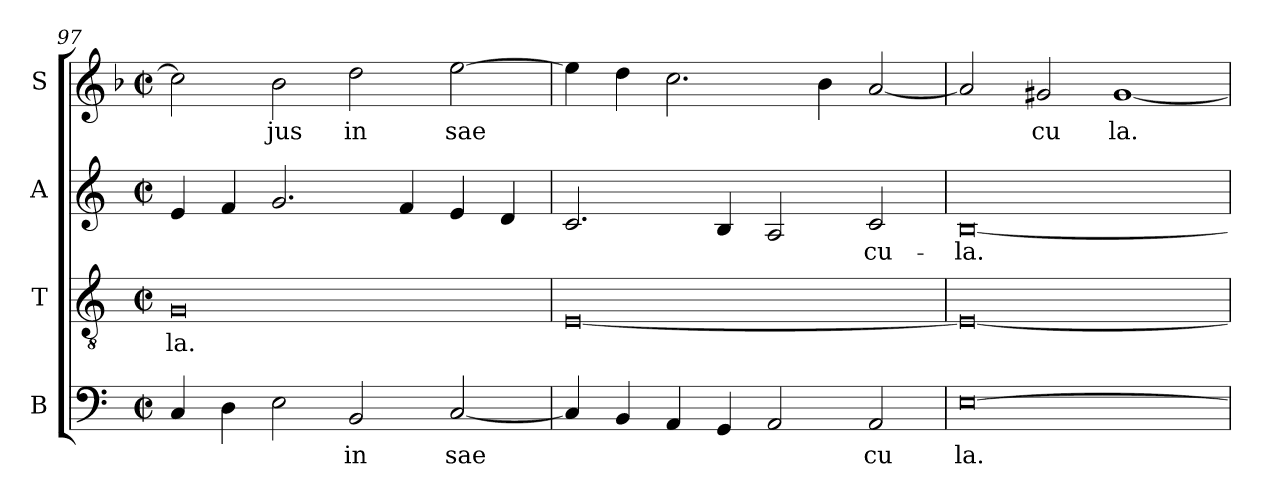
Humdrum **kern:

**kern	**text	**kern	**text	**kern	**text	**kern	**text
*part4	*part4	*part3	*part3	*part2	*part2	*part1	*part1
*staff4	*staff4	*staff3	*staff3	*staff2	*staff2	*staff1	*staff1
*I"B	*	*I"T	*	*I"A	*	*I"S	*
*I'B	*	*I'T	*	*I'A	*	*I'S	*
*clefF4	*	*clefGv2	*	*clefG2	*	*clefG2	*
*k[]	*	*k[]	*	*k[]	*	*k[b-]	*
*C:	*	*C:	*	*C:	*	*F:	*
*M2/2	*	*M2/2	*	*M2/2	*	*M2/2	*
*met(c|)	*	*met(c|)	*	*met(c|)	*	*met(c|)	*
=97	=97	=97	=97	=97	=97	=97	=97
!	!LO:LY:b:cj	!	!LO:LY:b:cj	!	!LO:LY:b:cj	!	!LO:LY:b:cj
4C/	.	0G	la.	4e/	--	2cc\]	.
!	!LO:LY:b:cj	!	!	!	!LO:LY:b:cj	!	!
4D\	.	.	.	4f/	--	.	.
!	!LO:LY:b:cj	!	!	!	!LO:LY:b:cj	!	!LO:LY:b:cj
2E\	.	.	.	2.g/	--	2b-\	jus
!	!LO:LY:b:cj	!	!	!	!	!	!LO:LY:b:cj
2BB/	in	.	.	.	.	2dd\	in
!	!	!	!	!	!LO:LY:b:cj	!	!
.	.	.	.	4f/	--	.	.
!	!LO:LY:b:cj	!	!	!	!LO:LY:b:cj	!	!LO:LY:b:cj
[<2C/	sae	.	.	4e/	--	[>2ee\	sae
!	!	!	!	!	!LO:LY:b:cj	!	!
.	.	.	.	4d/	--	.	.
=98	=98	=98	=98	=98	=98	=98	=98
!	!LO:LY:b:cj	!	!LO:LY:b:cj	!	!LO:LY:b:cj	!	!LO:LY:b:cj
4C/]	.	[<0E	.	2.c/	--	4ee\]	.
!	!LO:LY:b:cj	!	!	!	!	!	!LO:LY:b:cj
4BB/	.	.	.	.	.	4dd\	.
!	!LO:LY:b:cj	!	!	!	!	!	!LO:LY:b:cj
4AA/	.	.	.	.	.	2.cc\	.
!	!LO:LY:b:cj	!	!	!	!LO:LY:b:cj	!	!
4GG/	.	.	.	4B/	--	.	.
!	!LO:LY:b:cj	!	!	!	!LO:LY:b:cj	!	!
2AA/	.	.	.	2A/	--	.	.
!	!	!	!	!	!	!	!LO:LY:b:cj
.	.	.	.	.	.	4b-\	.
!	!LO:LY:b:cj	!	!	!	!LO:LY:b:cj	!	!LO:LY:b:cj
2AA/	cu	.	.	2c/	-cu-	[<2a/	.
=99	=99	=99	=99	=99	=99	=99	=99
!	!LO:LY:b:cj	!	!LO:LY:b:cj	!	!LO:LY:b:cj	!	!LO:LY:b:cj
[>0E	la.	0E_<	.	[<0B	-la.	2a/]	.
!	!	!	!	!	!	!	!LO:LY:b:cj
.	.	.	.	.	.	2g#X/	cu
!	!	!	!	!	!	!	!LO:LY:b:cj
.	.	.	.	.	.	[<1g#	la.
=	=	=	=	=	=	=	=
*-	*-	*-	*-	*-	*-	*-	*-
